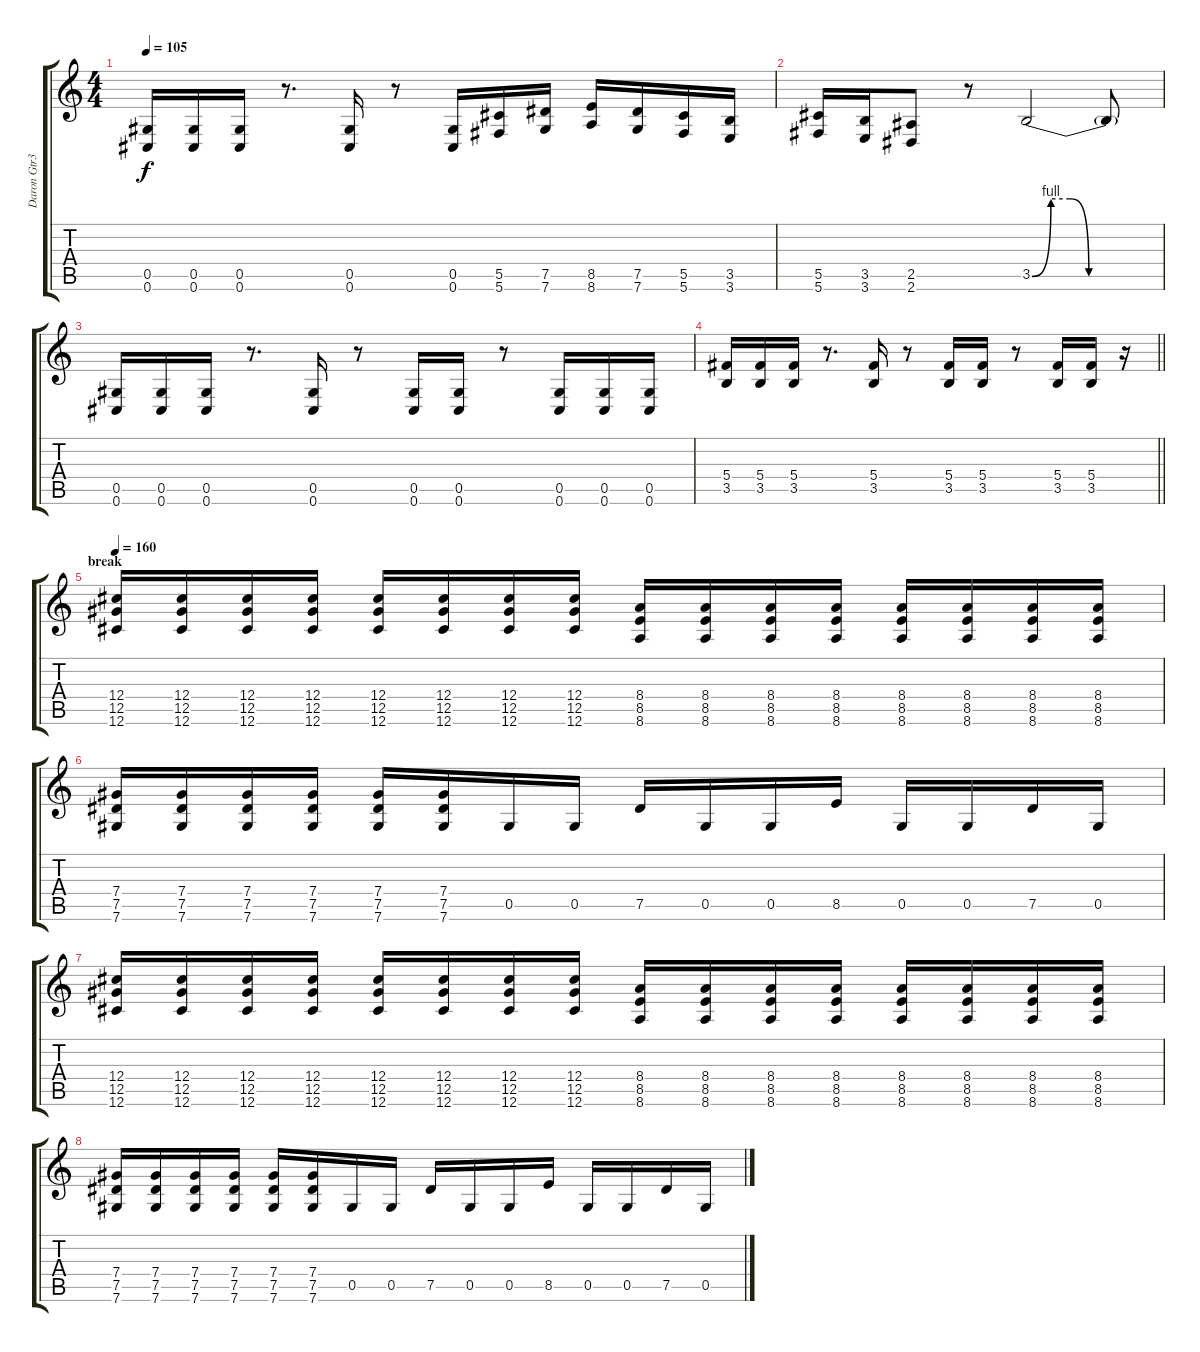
\track ("Daron Gtr3" "Daron Gtr3") {instrument overdrivenguitar}
\staff {score tabs}
\tuning (Eb4 Bb3 Gb3 Db3 Ab2 Db2) {hide}
\ts (4 4)
\tempo 105
\clef g2
\ks c
(0.5 0.6).16{dy f} (0.5 0.6).16 (0.5 0.6).16 r.8{d} (0.5 0.6).16 r.8 (0.5 0.6).16 (5.5 5.6).16 (7.5 7.6).16 (8.5 8.6).16 (7.5 7.6).16 (5.5 5.6).16 (3.5 3.6).16 |
(5.5 5.6).16 (3.5 3.6).16 (2.5 2.6).8 r.8 3.5{be (custom 0 0 15 4 30 4 45 0 60 0)}.2 3.5{be (hold 0 0 60 0) t}.8 |
(0.5 0.6).16 (0.5 0.6).16 (0.5 0.6).16 r.8{d} (0.5 0.6).16 r.8 (0.5 0.6).16 (0.5 0.6).16 r.8 (0.5 0.6).16 (0.5 0.6).16 (0.5 0.6).16 |
\barLineRight lightlight
(5.4 3.5).16 (5.4 3.5).16 (5.4 3.5).16 r.8{d} (5.4 3.5).16 r.8 (5.4 3.5).16 (5.4 3.5).16 r.8 (5.4 3.5).16 (5.4 3.5).16 r.16 |
\section ("" "break")
\tempo 160
(12.4 12.5 12.6).16 (12.4 12.5 12.6).16 (12.4 12.5 12.6).16 (12.4 12.5 12.6).16 (12.4 12.5 12.6).16 (12.4 12.5 12.6).16 (12.4 12.5 12.6).16 (12.4 12.5 12.6).16 (8.4 8.5 8.6).16 (8.4 8.5 8.6).16 (8.4 8.5 8.6).16 (8.4 8.5 8.6).16 (8.4 8.5 8.6).16 (8.4 8.5 8.6).16 (8.4 8.5 8.6).16 (8.4 8.5 8.6).16 |
(7.4 7.5 7.6).16 (7.4 7.5 7.6).16 (7.4 7.5 7.6).16 (7.4 7.5 7.6).16 (7.4 7.5 7.6).16 (7.4 7.5 7.6).16 0.5.16 0.5.16 7.5.16 0.5.16 0.5.16 8.5.16 0.5.16 0.5.16 7.5.16 0.5.16 |
(12.4 12.5 12.6).16 (12.4 12.5 12.6).16 (12.4 12.5 12.6).16 (12.4 12.5 12.6).16 (12.4 12.5 12.6).16 (12.4 12.5 12.6).16 (12.4 12.5 12.6).16 (12.4 12.5 12.6).16 (8.4 8.5 8.6).16 (8.4 8.5 8.6).16 (8.4 8.5 8.6).16 (8.4 8.5 8.6).16 (8.4 8.5 8.6).16 (8.4 8.5 8.6).16 (8.4 8.5 8.6).16 (8.4 8.5 8.6).16 |
(7.4 7.5 7.6).16 (7.4 7.5 7.6).16 (7.4 7.5 7.6).16 (7.4 7.5 7.6).16 (7.4 7.5 7.6).16 (7.4 7.5 7.6).16 0.5.16 0.5.16 7.5.16 0.5.16 0.5.16 8.5.16 0.5.16 0.5.16 7.5.16 0.5.16
